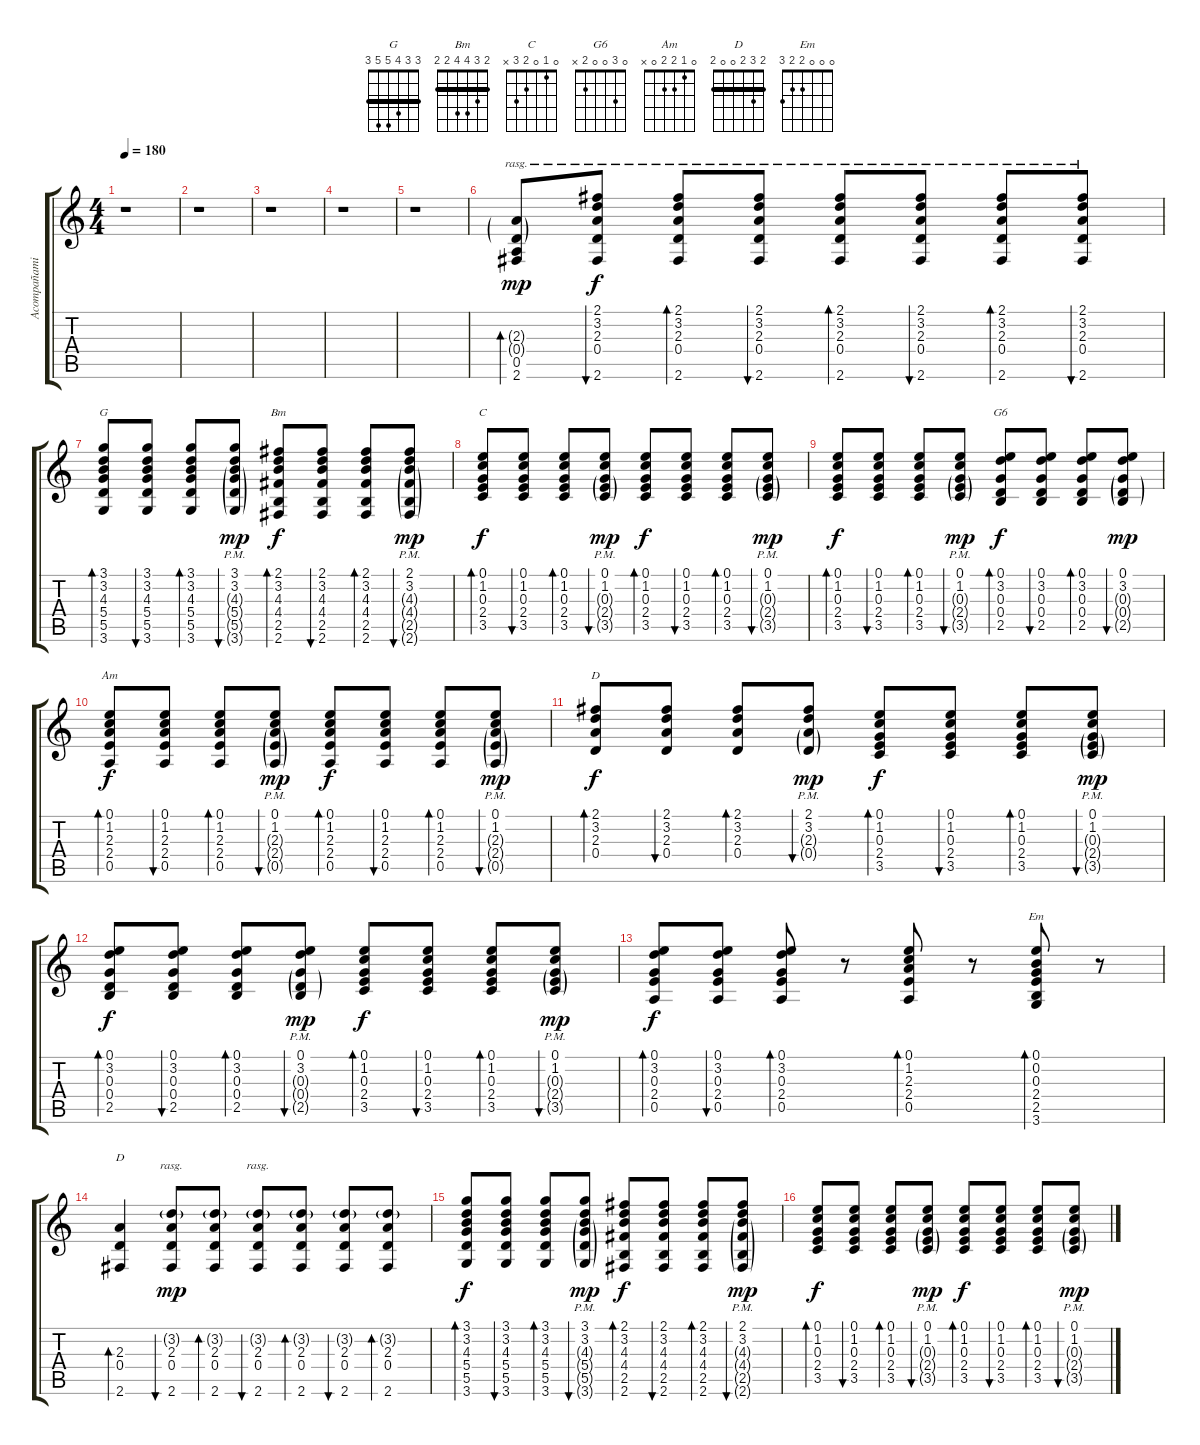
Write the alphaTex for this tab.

\track ("Acompañamiento" "Acompañami") {instrument acousticguitarnylon}
\staff {score tabs}
\tuning (E4 B3 G3 D3 A2 E2) {hide}
\chord ("G" 3 3 4 5 5 3) {barre 3}
\chord ("Bm" 2 3 4 4 2 2) {barre 2}
\chord ("C" 0 1 0 2 3 x)
\chord ("G6" 0 3 0 0 2 x)
\chord ("Am" 0 1 2 2 0 x)
\chord ("D" 2 3 2 0 x x) {barre 2}
\chord ("Em" 0 0 0 2 2 3)
\chord ("D" 2 3 2 0 0 2) {barre 2}
\ts (4 4)
\tempo 180
\clef g2
\ks c
r.1{dy mp} |
r.1 |
r.1 |
r.1 |
r.1 |
(2.3{g} 0.4{g} 0.5 2.6).8{bd 30 rasg ii} (2.1 3.2 2.3 0.4 2.6).8{bu 30 rasg ii dy f} (2.1 3.2 2.3 0.4 2.6).8{bd 30 rasg ii} (2.1 3.2 2.3 0.4 2.6).8{bu 30 rasg ii} (2.1 3.2 2.3 0.4 2.6).8{bd 30 rasg ii} (2.1 3.2 2.3 0.4 2.6).8{bu 30 rasg ii} (2.1 3.2 2.3 0.4 2.6).8{bd 30 rasg ii} (2.1 3.2 2.3 0.4 2.6).8{bu 30 rasg ii} |
(3.1 3.2 4.3 5.4 5.5 3.6).8{bd 60 ch "G"} (3.1 3.2 4.3 5.4 5.5 3.6).8{bu 30} (3.1 3.2 4.3 5.4 5.5 3.6).8{bd 60} (3.1 3.2 4.3{g} 5.4{g} 5.5{g} 3.6{g pm}).8{bu 30 dy mp} (2.1 3.2 4.3 4.4 2.5 2.6).8{bd 60 ch "Bm" dy f} (2.1 3.2 4.3 4.4 2.5 2.6).8{bu 30} (2.1 3.2 4.3 4.4 2.5 2.6).8{bd 60} (2.1 3.2 4.3{g} 4.4{g} 2.5{g} 2.6{g pm}).8{bu 30 dy mp} |
(0.1 1.2 0.3 2.4 3.5).8{bd 60 ch "C" dy f} (0.1 1.2 0.3 2.4 3.5).8{bu 30} (0.1 1.2 0.3 2.4 3.5).8{bd 60} (0.1 1.2 0.3{g} 2.4{g} 3.5{g pm}).8{bu 30 dy mp} (0.1 1.2 0.3 2.4 3.5).8{bd 60 dy f} (0.1 1.2 0.3 2.4 3.5).8{bu 30} (0.1 1.2 0.3 2.4 3.5).8{bd 60} (0.1 1.2 0.3{g} 2.4{g} 3.5{g pm}).8{bu 30 dy mp} |
(0.1 1.2 0.3 2.4 3.5).8{bd 60 dy f} (0.1 1.2 0.3 2.4 3.5).8{bu 30} (0.1 1.2 0.3 2.4 3.5).8{bd 60} (0.1 1.2 0.3{g} 2.4{g} 3.5{g pm}).8{bu 30 dy mp} (0.1 3.2 0.3 0.4 2.5).8{bd 60 ch "G6" dy f} (0.1 3.2 0.3 0.4 2.5).8{bu 30} (0.1 3.2 0.3 0.4 2.5).8{bd 60} (0.1 3.2 0.3{g} 0.4{g} 2.5{g}).8{bu 30 dy mp} |
(0.1 1.2 2.3 2.4 0.5).8{bd 60 ch "Am" dy f} (0.1 1.2 2.3 2.4 0.5).8{bu 60} (0.1 1.2 2.3 2.4 0.5).8{bd 60} (0.1 1.2 2.3{g} 2.4{g} 0.5{g pm}).8{bu 60 dy mp} (0.1 1.2 2.3 2.4 0.5).8{bd 60 dy f} (0.1 1.2 2.3 2.4 0.5).8{bu 60} (0.1 1.2 2.3 2.4 0.5).8{bd 60} (0.1 1.2 2.3{g} 2.4{g} 0.5{g pm}).8{bu 60 dy mp} |
(2.1 3.2 2.3 0.4).8{bd 60 ch "D" dy f} (2.1 3.2 2.3 0.4).8{bu 60} (2.1 3.2 2.3 0.4).8{bd 60} (2.1 3.2 2.3{g} 0.4{g pm}).8{bu 60 dy mp} (0.1 1.2 0.3 2.4 3.5).8{bd 60 dy f} (0.1 1.2 0.3 2.4 3.5).8{bu 60} (0.1 1.2 0.3 2.4 3.5).8{bd 60} (0.1 1.2 0.3{g} 2.4{g} 3.5{g pm}).8{bu 60 dy mp} |
(0.1 3.2 0.3 0.4 2.5).8{bd 60 dy f} (0.1 3.2 0.3 0.4 2.5).8{bu 60} (0.1 3.2 0.3 0.4 2.5).8{bd 60} (0.1 3.2 0.3{g} 0.4{g pm} 2.5{g}).8{bu 60 dy mp} (0.1 1.2 0.3 2.4 3.5).8{bd 60 dy f} (0.1 1.2 0.3 2.4 3.5).8{bu 60} (0.1 1.2 0.3 2.4 3.5).8{bd 60} (0.1 1.2 0.3{g} 2.4{g} 3.5{g pm}).8{bu 60 dy mp} |
(0.1 3.2 0.3 2.4 0.5).8{bd 60 dy f} (0.1 3.2 0.3 2.4 0.5).8{bu 30} (0.1 3.2 0.3 2.4 0.5).8{bd 60} r.8 (0.1 1.2 2.3 2.4 0.5).8{bd 60} r.8 (0.1 0.2 0.3 2.4 2.5 3.6).8{bd 60 ch "Em"} r.8 |
(2.3 0.4 2.6).4{bd 60 ch "D"} (3.2{g} 2.3 0.4 2.6).8{bu 30 rasg ii dy mp} (3.2{g} 2.3 0.4 2.6).8{bd 60} (3.2{g} 2.3 0.4 2.6).8{bu 30 rasg ii} (3.2{g} 2.3 0.4 2.6).8{bd 60} (3.2{g} 2.3 0.4 2.6).8{bu 30} (3.2{g} 2.3 0.4 2.6).8{bd 60} |
(3.1 3.2 4.3 5.4 5.5 3.6).8{bd 60 dy f} (3.1 3.2 4.3 5.4 5.5 3.6).8{bu 30} (3.1 3.2 4.3 5.4 5.5 3.6).8{bd 60} (3.1 3.2 4.3{g} 5.4{g} 5.5{g} 3.6{g pm}).8{bu 30 dy mp} (2.1 3.2 4.3 4.4 2.5 2.6).8{bd 60 dy f} (2.1 3.2 4.3 4.4 2.5 2.6).8{bu 30} (2.1 3.2 4.3 4.4 2.5 2.6).8{bd 60} (2.1 3.2 4.3{g} 4.4{g} 2.5{g} 2.6{g pm}).8{bu 30 dy mp} |
(0.1 1.2 0.3 2.4 3.5).8{bd 60 dy f} (0.1 1.2 0.3 2.4 3.5).8{bu 30} (0.1 1.2 0.3 2.4 3.5).8{bd 60} (0.1 1.2 0.3{g} 2.4{g} 3.5{g pm}).8{bu 30 dy mp} (0.1 1.2 0.3 2.4 3.5).8{bd 60 dy f} (0.1 1.2 0.3 2.4 3.5).8{bu 30} (0.1 1.2 0.3 2.4 3.5).8{bd 60} (0.1 1.2 0.3{g} 2.4{g} 3.5{g pm}).8{bu 30 dy mp}
